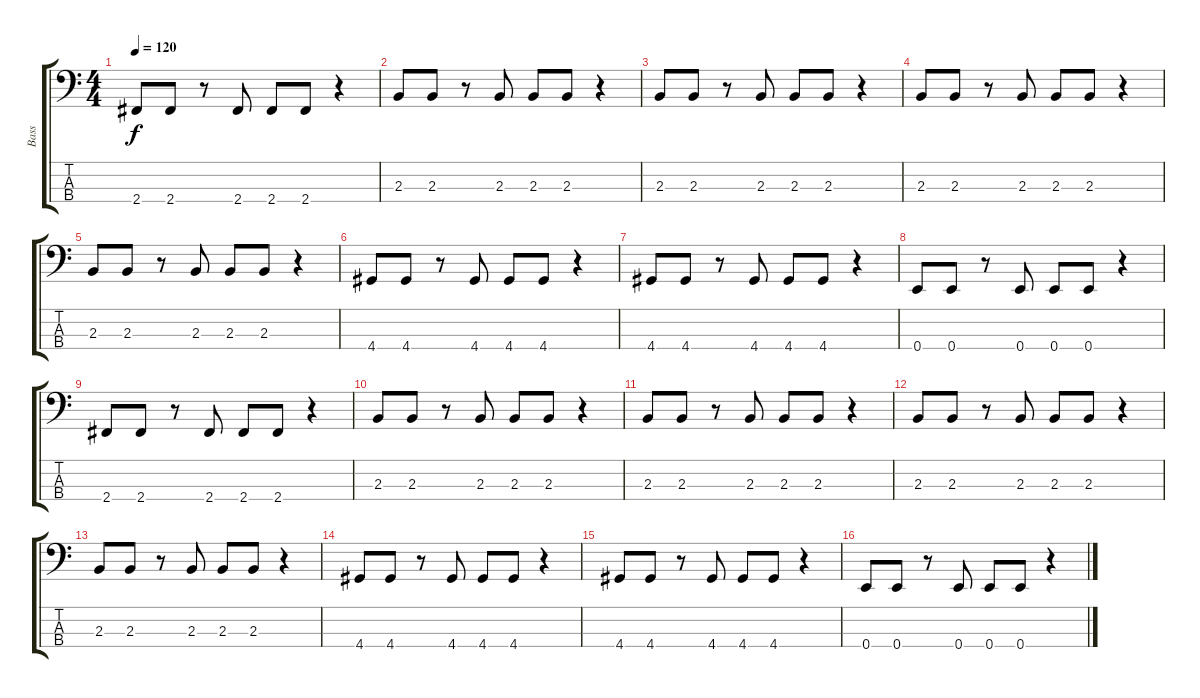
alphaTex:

\track ("Bass" "Bass") {instrument electricbasspick}
\staff {score tabs}
\tuning (G2 D2 A1 E1) {hide}
\ts (4 4)
\tempo 120
\clef f4
\ks c
2.4.8{dy f} 2.4.8 r.8 2.4.8 2.4.8 2.4.8 r.4 |
2.3.8 2.3.8 r.8 2.3.8 2.3.8 2.3.8 r.4 |
2.3.8 2.3.8 r.8 2.3.8 2.3.8 2.3.8 r.4 |
2.3.8 2.3.8 r.8 2.3.8 2.3.8 2.3.8 r.4 |
2.3.8 2.3.8 r.8 2.3.8 2.3.8 2.3.8 r.4 |
4.4.8 4.4.8 r.8 4.4.8 4.4.8 4.4.8 r.4 |
4.4.8 4.4.8 r.8 4.4.8 4.4.8 4.4.8 r.4 |
0.4.8 0.4.8 r.8 0.4.8 0.4.8 0.4.8 r.4 |
2.4.8 2.4.8 r.8 2.4.8 2.4.8 2.4.8 r.4 |
2.3.8 2.3.8 r.8 2.3.8 2.3.8 2.3.8 r.4 |
2.3.8 2.3.8 r.8 2.3.8 2.3.8 2.3.8 r.4 |
2.3.8 2.3.8 r.8 2.3.8 2.3.8 2.3.8 r.4 |
2.3.8 2.3.8 r.8 2.3.8 2.3.8 2.3.8 r.4 |
4.4.8 4.4.8 r.8 4.4.8 4.4.8 4.4.8 r.4 |
4.4.8 4.4.8 r.8 4.4.8 4.4.8 4.4.8 r.4 |
0.4.8 0.4.8 r.8 0.4.8 0.4.8 0.4.8 r.4
